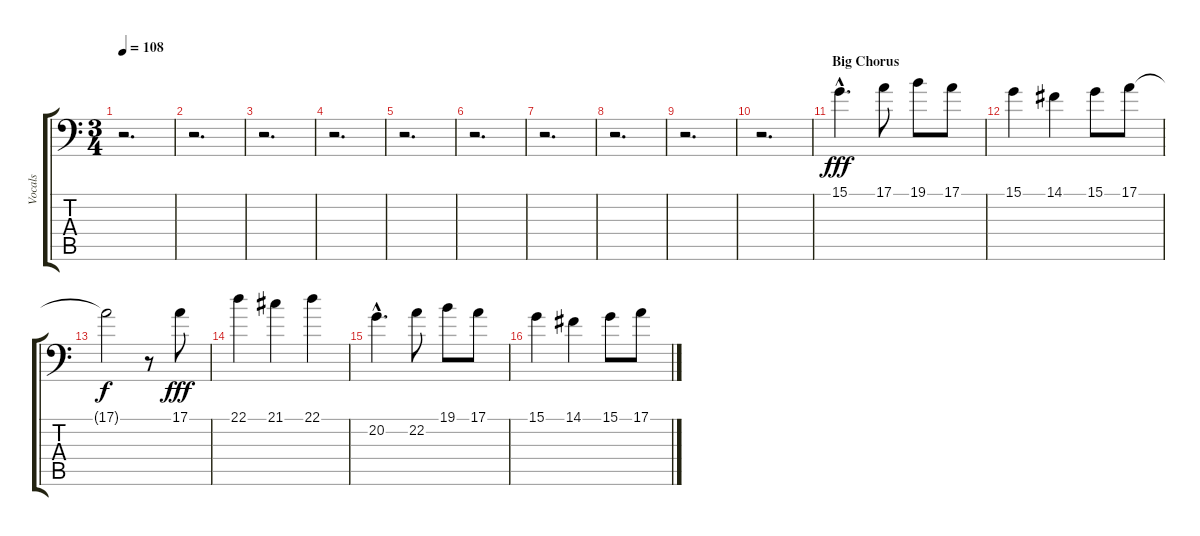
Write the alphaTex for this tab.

\track ("Vocals" "Vocals") {instrument choiraahs}
\staff {score tabs}
\tuning (E3 B2 G2 D2 A1 E1) {hide}
\ts (3 4)
\tempo 108
\clef f4
\ks c
r.2{d dy f} |
r.2{d} |
r.2{d} |
r.2{d} |
r.2{d} |
r.2{d} |
r.2{d} |
r.2{d} |
r.2{d} |
r.2{d volume 16} |
\section ("" "Big Chorus")
15.1{hac}.4{d dy fff} 17.1.8 19.1.8 17.1.8 |
15.1.4 14.1.4 15.1.8 17.1.8 |
17.1{t}.2{dy f} r.8 17.1.8{dy fff} |
22.1.4 21.1.4 22.1.4 |
20.2{hac}.4{d} 22.2.8 19.1.8 17.1.8 |
15.1.4 14.1.4 15.1.8 17.1.8
